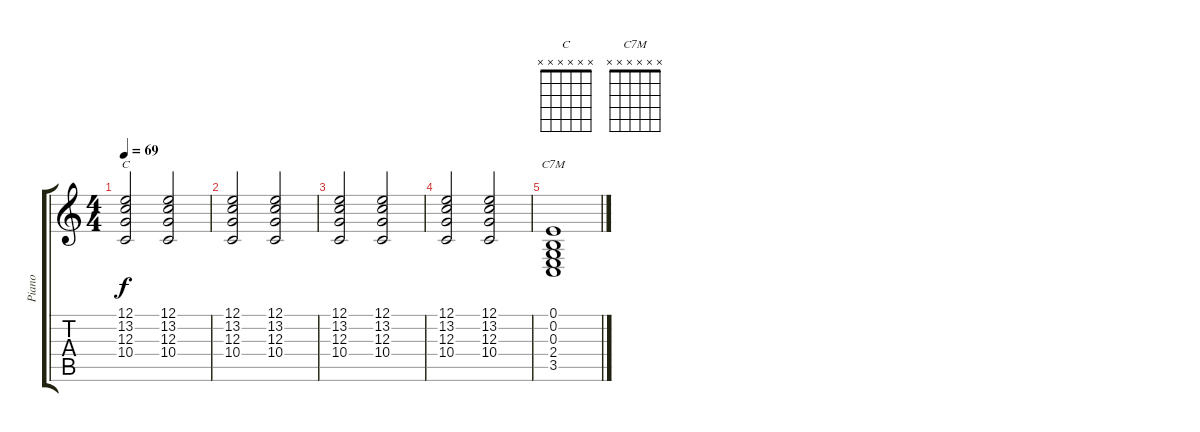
\track ("Piano" "Piano") {instrument acousticgrandpiano}
\staff {score tabs}
\tuning (E4 B3 G3 D3 A2 E2) {hide}
\chord ("C" x x x x x x)
\chord ("C7M" x x x x x x)
\ts (4 4)
\tempo 69
\clef g2
\ks c
(12.1 13.2 12.3 10.4).2{ch "C" dy f} (12.1 13.2 12.3 10.4).2 |
(12.1 13.2 12.3 10.4).2 (12.1 13.2 12.3 10.4).2 |
(12.1 13.2 12.3 10.4).2 (12.1 13.2 12.3 10.4).2 |
(12.1 13.2 12.3 10.4).2 (12.1 13.2 12.3 10.4).2 |
(0.1 0.2 0.3 2.4 3.5).1{ch "C7M"}
